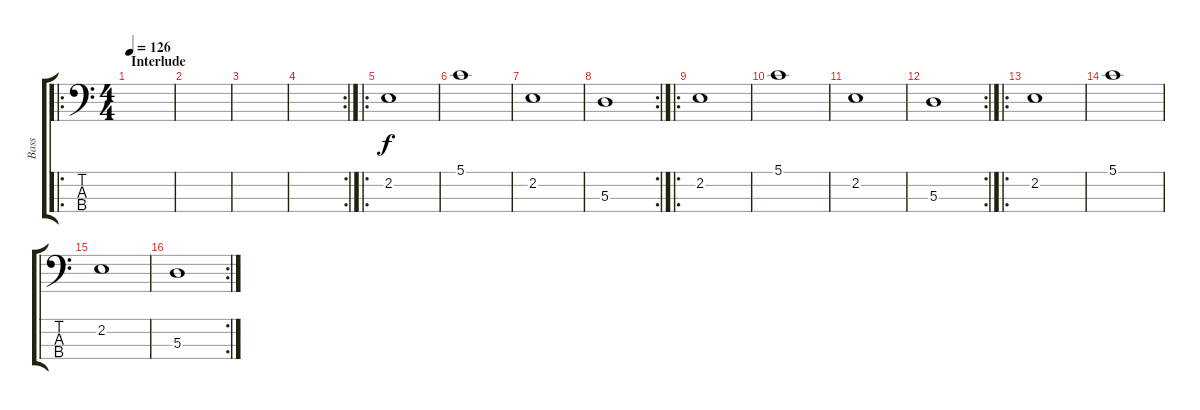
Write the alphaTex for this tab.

\track ("Bass" "Bass") {instrument electricbassfinger}
\staff {score tabs}
\tuning (G2 D2 A1 E1) {hide}
\ro
\ts (4 4)
\section ("" "Interlude")
\tempo 126
\clef f4
\ks c
|
|
|
\rc 2
|
\ro
2.2.1 |
5.1.1 |
2.2.1 |
\rc 2
5.3.1 |
\ro
2.2.1 |
5.1.1 |
2.2.1 |
\rc 2
5.3.1 |
\ro
2.2.1 |
5.1.1 |
2.2.1 |
\rc 2
5.3.1
